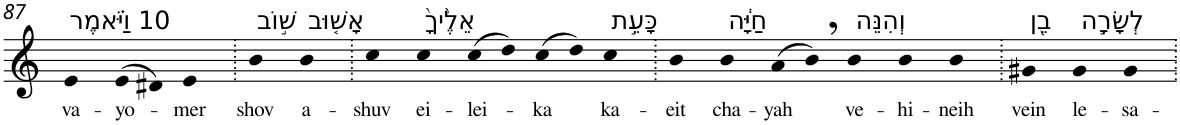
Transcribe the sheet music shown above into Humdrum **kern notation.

**kern	**text
*part1	*part1
*staff1	*staff1
*I"Piano	*
*I'Pno	*
!!LO:PB:g=z
*clefG2	*
*k[]	*
=87	=87
!LO:TX:a:t=10 וַיֹּ֗אמֶר	!
!	!LO:LY:b
4e	va-
!	!LO:LY:b
(>8e	-yo-
8d#X)	.
!	!LO:LY:b
4e	-mer
=88.	=88.
!LO:TX:a:t=שׁ֣וֹב	!
!	!LO:LY:b
4b	shov
!LO:TX:a:t=אָשׁ֤וּב	!
!	!LO:LY:b
4b	a-
=89.	=89.
!	!LO:LY:b
4cc	-shuv
!LO:TX:a:t=אֵלֶ֙יךָ֙	!
!	!LO:LY:b
4cc	ei-
!	!LO:LY:b
(>8cc	-lei-
8dd)	.
!	!LO:LY:b
(>8cc	-ka
8dd)	.
!LO:TX:a:t=כָּעֵ֣ת	!
!	!LO:LY:b
4cc	ka-
=90.	=90.
!	!LO:LY:b
4b	-eit
!LO:TX:a:t=חַיָּ֔ה	!
!	!LO:LY:b
4b	cha-
!	!LO:LY:b
(>8a	-yah
8b,)	.
!LO:TX:a:t=וְהִנֵּה	!
!	!LO:LY:b
4b	ve-
!	!LO:LY:b
4b	-hi-
!	!LO:LY:b
4b	-neih
=91.	=91.
!LO:TX:a:t=בֵ֖ן	!
!	!LO:LY:b
4g#X	vein
!LO:TX:a:t=לְשָׂרָ֣ה	!
!	!LO:LY:b
4g#	le-
!	!LO:LY:b
4g#	-sa-
=.	=.
*-	*-
